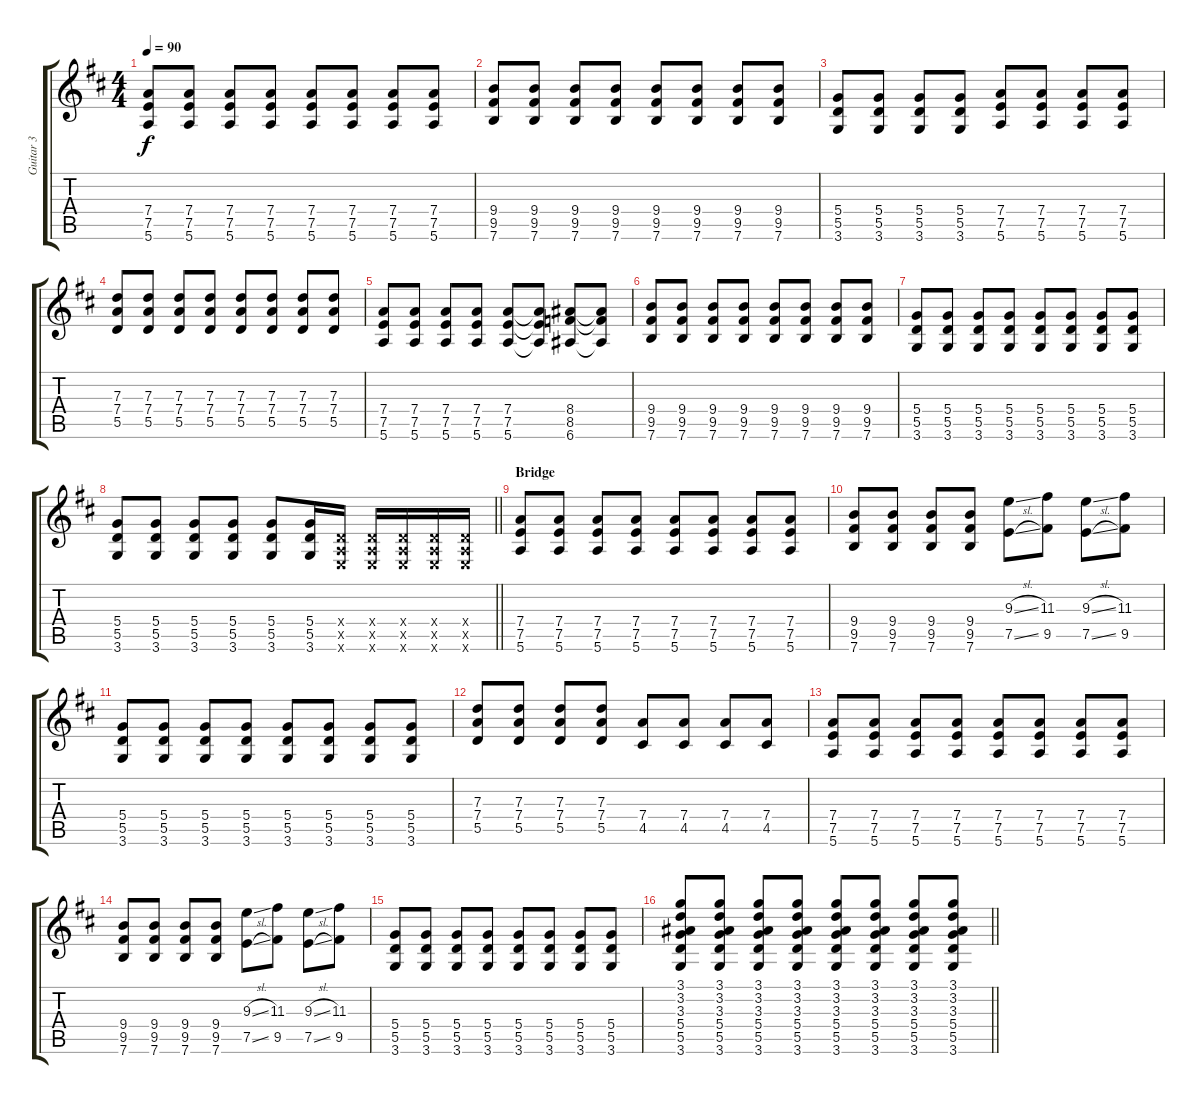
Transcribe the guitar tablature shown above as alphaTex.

\track ("Guitar 3" "Guitar 3") {instrument distortionguitar}
\staff {score tabs}
\tuning (E4 B3 G3 D3 A2 E2) {hide}
\ts (4 4)
\tempo 90
\clef g2
\ks d
(7.4 7.5 5.6).8{dy f} (7.4 7.5 5.6).8 (7.4 7.5 5.6).8 (7.4 7.5 5.6).8 (7.4 7.5 5.6).8 (7.4 7.5 5.6).8 (7.4 7.5 5.6).8 (7.4 7.5 5.6).8 |
(9.4 9.5 7.6).8 (9.4 9.5 7.6).8 (9.4 9.5 7.6).8 (9.4 9.5 7.6).8 (9.4 9.5 7.6).8 (9.4 9.5 7.6).8 (9.4 9.5 7.6).8 (9.4 9.5 7.6).8 |
(5.4 5.5 3.6).8 (5.4 5.5 3.6).8 (5.4 5.5 3.6).8 (5.4 5.5 3.6).8 (7.4 7.5 5.6).8 (7.4 7.5 5.6).8 (7.4 7.5 5.6).8 (7.4 7.5 5.6).8 |
(7.3 7.4 5.5).8 (7.3 7.4 5.5).8 (7.3 7.4 5.5).8 (7.3 7.4 5.5).8 (7.3 7.4 5.5).8 (7.3 7.4 5.5).8 (7.3 7.4 5.5).8 (7.3 7.4 5.5).8 |
(7.4 7.5 5.6).8 (7.4 7.5 5.6).8 (7.4 7.5 5.6).8 (7.4 7.5 5.6).8 (7.4 7.5 5.6).8 (7.4{t} 7.5{t} 5.6{t}).8 (8.4 8.5 6.6).8 (8.4{t} 8.5{t} 6.6{t}).8 |
(9.4 9.5 7.6).8 (9.4 9.5 7.6).8 (9.4 9.5 7.6).8 (9.4 9.5 7.6).8 (9.4 9.5 7.6).8 (9.4 9.5 7.6).8 (9.4 9.5 7.6).8 (9.4 9.5 7.6).8 |
(5.4 5.5 3.6).8 (5.4 5.5 3.6).8 (5.4 5.5 3.6).8 (5.4 5.5 3.6).8 (5.4 5.5 3.6).8 (5.4 5.5 3.6).8 (5.4 5.5 3.6).8 (5.4 5.5 3.6).8 |
\barLineRight lightlight
(5.4 5.5 3.6).8 (5.4 5.5 3.6).8 (5.4 5.5 3.6).8 (5.4 5.5 3.6).8 (5.4 5.5 3.6).8 (5.4 5.5 3.6).16 (0.4{x} 0.5{x} 0.6{x}).16 (0.4{x} 0.5{x} 0.6{x}).16 (0.4{x} 0.5{x} 0.6{x}).16 (0.4{x} 0.5{x} 0.6{x}).16 (0.4{x} 0.5{x} 0.6{x}).16 |
\section ("" "Bridge")
(7.4 7.5 5.6).8 (7.4 7.5 5.6).8 (7.4 7.5 5.6).8 (7.4 7.5 5.6).8 (7.4 7.5 5.6).8 (7.4 7.5 5.6).8 (7.4 7.5 5.6).8 (7.4 7.5 5.6).8 |
(9.4 9.5 7.6).8 (9.4 9.5 7.6).8 (9.4 9.5 7.6).8 (9.4 9.5 7.6).8 (9.3{sl} 7.5{sl}).8 (11.3 9.5).8 (9.3{sl} 7.5{sl}).8 (11.3 9.5).8 |
(5.4 5.5 3.6).8 (5.4 5.5 3.6).8 (5.4 5.5 3.6).8 (5.4 5.5 3.6).8 (5.4 5.5 3.6).8 (5.4 5.5 3.6).8 (5.4 5.5 3.6).8 (5.4 5.5 3.6).8 |
(7.3 7.4 5.5).8 (7.3 7.4 5.5).8 (7.3 7.4 5.5).8 (7.3 7.4 5.5).8 (7.4 4.5).8 (7.4 4.5).8 (7.4 4.5).8 (7.4 4.5).8 |
(7.4 7.5 5.6).8 (7.4 7.5 5.6).8 (7.4 7.5 5.6).8 (7.4 7.5 5.6).8 (7.4 7.5 5.6).8 (7.4 7.5 5.6).8 (7.4 7.5 5.6).8 (7.4 7.5 5.6).8 |
(9.4 9.5 7.6).8 (9.4 9.5 7.6).8 (9.4 9.5 7.6).8 (9.4 9.5 7.6).8 (9.3{sl} 7.5{sl}).8 (11.3 9.5).8 (9.3{sl} 7.5{sl}).8 (11.3 9.5).8 |
(5.4 5.5 3.6).8 (5.4 5.5 3.6).8 (5.4 5.5 3.6).8 (5.4 5.5 3.6).8 (5.4 5.5 3.6).8 (5.4 5.5 3.6).8 (5.4 5.5 3.6).8 (5.4 5.5 3.6).8 |
\barLineRight lightlight
(3.1 3.2 3.3 5.4 5.5 3.6).8 (3.1 3.2 3.3 5.4 5.5 3.6).8 (3.1 3.2 3.3 5.4 5.5 3.6).8 (3.1 3.2 3.3 5.4 5.5 3.6).8 (3.1 3.2 3.3 5.4 5.5 3.6).8 (3.1 3.2 3.3 5.4 5.5 3.6).8 (3.1 3.2 3.3 5.4 5.5 3.6).8 (3.1 3.2 3.3 5.4 5.5 3.6).8
